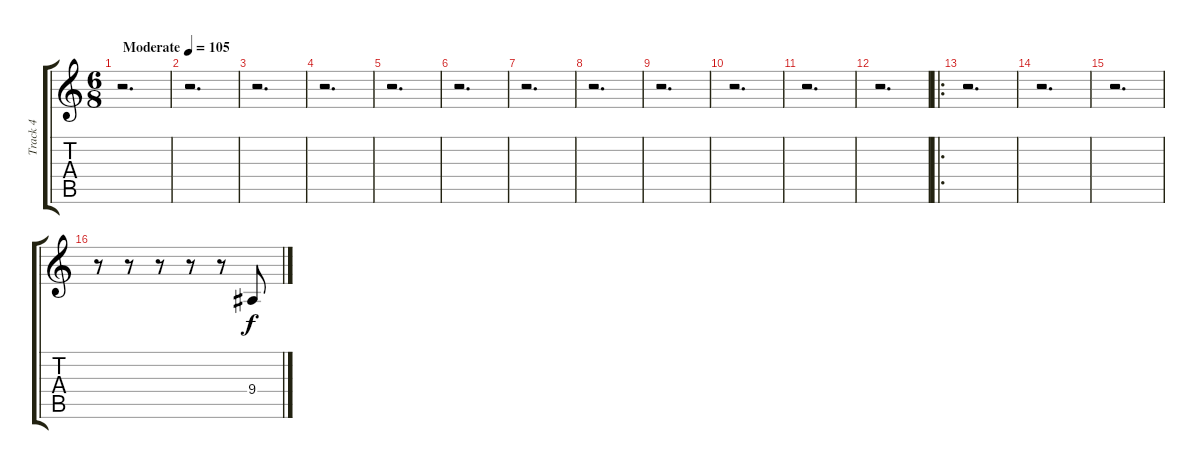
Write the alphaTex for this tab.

\track ("Track 4" "Track 4") {instrument voiceoohs}
\staff {score tabs}
\tuning (Eb4 Bb3 Gb3 Db3 Ab2 Eb2) {hide}
\ts (6 8)
\tempo (105 "Moderate")
\clef g2
\ks c
r.2{d dy f instrument voiceoohs} |
r.2{d} |
r.2{d} |
r.2{d} |
r.2{d} |
r.2{d} |
r.2{d} |
r.2{d} |
r.2{d} |
r.2{d} |
r.2{d} |
r.2{d} |
\ro
r.2{d} |
r.2{d} |
r.2{d} |
r.8 r.8 r.8 r.8 r.8 9.4.8
